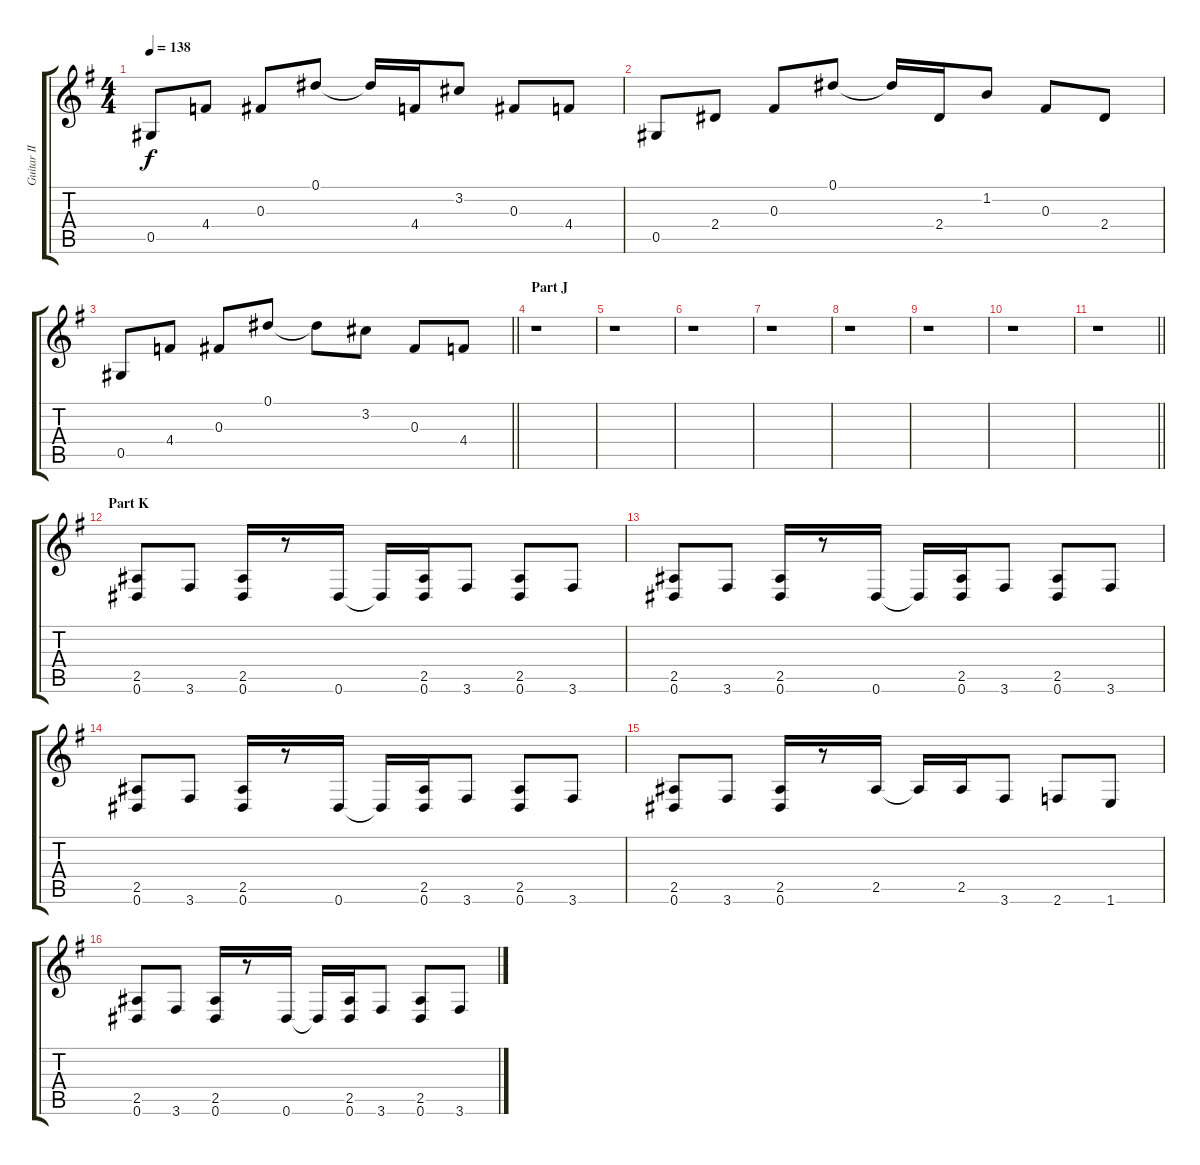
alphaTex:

\track ("Guitar II (Sugizo)" "Guitar II ") {instrument distortionguitar}
\staff {score tabs}
\tuning (Eb4 Bb3 Gb3 Db3 Ab2 Eb2) {hide}
\ts (4 4)
\tempo 138
\clef g2
\ks g
0.5.8{dy f} 4.4.8 0.3.8 0.1.8 0.1{t}.16 4.4.16 3.2.8 0.3.8 4.4.8 |
0.5.8 2.4.8 0.3.8 0.1.8 0.1{t}.16 2.4.16 1.2.8 0.3.8 2.4.8 |
\barLineRight lightlight
0.5.8 4.4.8 0.3.8 0.1.8 0.1{t}.8 3.2.8 0.3.8 4.4.8 |
\section ("" "Part J")
r.1 |
r.1 |
r.1 |
r.1 |
r.1 |
r.1 |
r.1 |
\barLineRight lightlight
r.1 |
\section ("" "Part K")
(2.5 0.6).8 3.6.8 (2.5 0.6).16 r.8 0.6.16 0.6{t}.16 (2.5 0.6).16 3.6.8 (2.5 0.6).8 3.6.8 |
(2.5 0.6).8 3.6.8 (2.5 0.6).16 r.8 0.6.16 0.6{t}.16 (2.5 0.6).16 3.6.8 (2.5 0.6).8 3.6.8 |
(2.5 0.6).8 3.6.8 (2.5 0.6).16 r.8 0.6.16 0.6{t}.16 (2.5 0.6).16 3.6.8 (2.5 0.6).8 3.6.8 |
(2.5 0.6).8 3.6.8 (2.5 0.6).16 r.8 2.5.16 2.5{t}.16 2.5.16 3.6.8 2.6.8 1.6.8 |
(2.5 0.6).8 3.6.8 (2.5 0.6).16 r.8 0.6.16 0.6{t}.16 (2.5 0.6).16 3.6.8 (2.5 0.6).8 3.6.8
